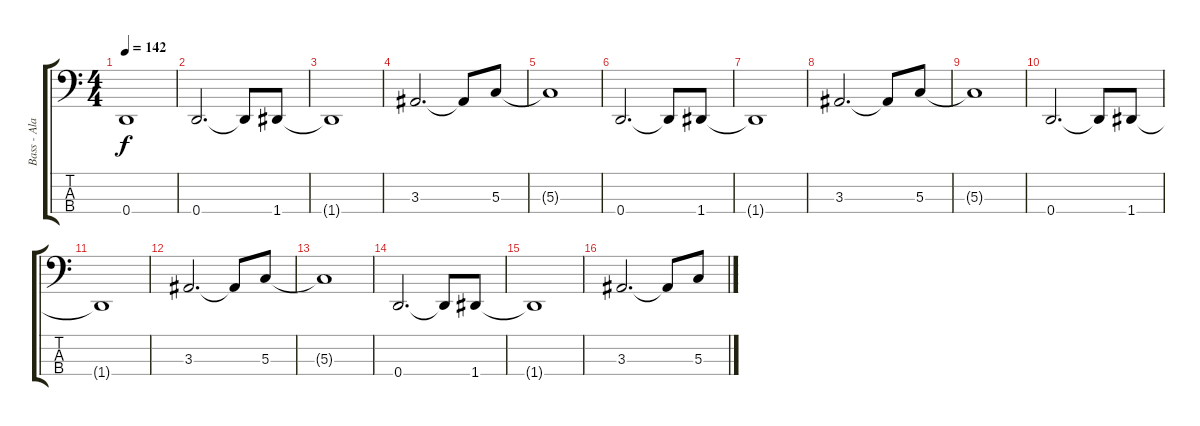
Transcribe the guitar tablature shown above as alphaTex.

\track ("Bass - Alan Landsman" "Bass - Ala") {instrument electricbasspick}
\staff {score tabs}
\tuning (F2 C2 G1 D1) {hide}
\ts (4 4)
\tempo 142
\clef f4
\ks c
0.4{t}.1{dy f} |
0.4.2{d} 0.4{t}.8 1.4.8 |
1.4{t}.1 |
3.3.2{d} 3.3{t}.8 5.3.8 |
5.3{t}.1 |
0.4.2{d} 0.4{t}.8 1.4.8 |
1.4{t}.1 |
3.3.2{d} 3.3{t}.8 5.3.8 |
5.3{t}.1 |
0.4.2{d} 0.4{t}.8 1.4.8 |
1.4{t}.1 |
3.3.2{d} 3.3{t}.8 5.3.8 |
5.3{t}.1 |
0.4.2{d} 0.4{t}.8 1.4.8 |
1.4{t}.1 |
3.3.2{d} 3.3{t}.8 5.3.8
